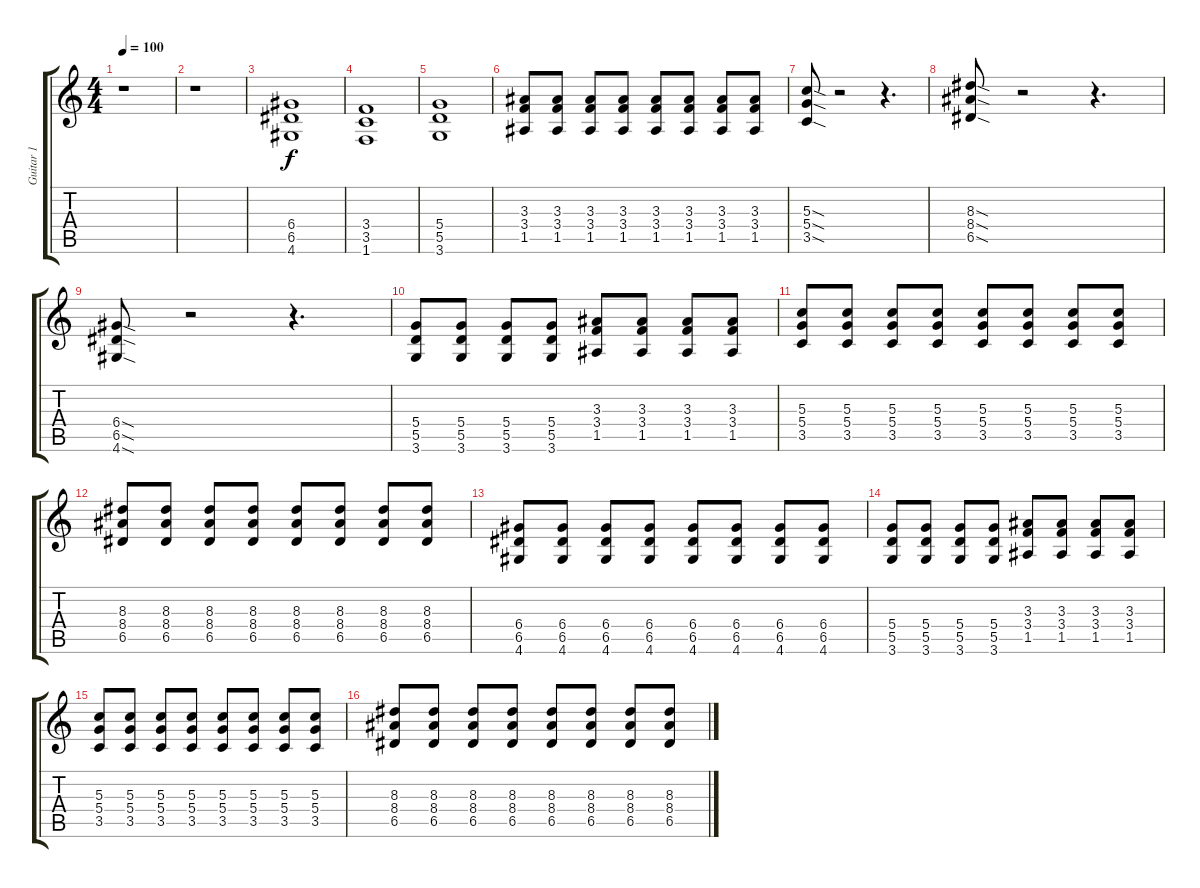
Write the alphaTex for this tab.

\track ("Guitar 1" "Guitar 1") {instrument distortionguitar}
\staff {score tabs}
\tuning (E4 B3 G3 D3 A2 E2) {hide}
\ts (4 4)
\tempo 100
\clef g2
\ks c
r.1{dy f} |
r.1 |
(6.4 6.5 4.6).1 |
(3.4 3.5 1.6).1 |
(5.4 5.5 3.6).1 |
(3.3 3.4 1.5).8 (3.3 3.4 1.5).8 (3.3 3.4 1.5).8 (3.3 3.4 1.5).8 (3.3 3.4 1.5).8 (3.3 3.4 1.5).8 (3.3 3.4 1.5).8 (3.3 3.4 1.5).8 |
(5.3{sod} 5.4{sod} 3.5{sod}).8 r.2 r.4{d} |
(8.3{sod} 8.4{sod} 6.5{sod}).8 r.2 r.4{d} |
(6.4{sod} 6.5{sod} 4.6{sod}).8 r.2 r.4{d} |
(5.4 5.5 3.6).8 (5.4 5.5 3.6).8 (5.4 5.5 3.6).8 (5.4 5.5 3.6).8 (3.3 3.4 1.5).8 (3.3 3.4 1.5).8 (3.3 3.4 1.5).8 (3.3 3.4 1.5).8 |
(5.3 5.4 3.5).8 (5.3 5.4 3.5).8 (5.3 5.4 3.5).8 (5.3 5.4 3.5).8 (5.3 5.4 3.5).8 (5.3 5.4 3.5).8 (5.3 5.4 3.5).8 (5.3 5.4 3.5).8 |
(8.3 8.4 6.5).8 (8.3 8.4 6.5).8 (8.3 8.4 6.5).8 (8.3 8.4 6.5).8 (8.3 8.4 6.5).8 (8.3 8.4 6.5).8 (8.3 8.4 6.5).8 (8.3 8.4 6.5).8 |
(6.4 6.5 4.6).8 (6.4 6.5 4.6).8 (6.4 6.5 4.6).8 (6.4 6.5 4.6).8 (6.4 6.5 4.6).8 (6.4 6.5 4.6).8 (6.4 6.5 4.6).8 (6.4 6.5 4.6).8 |
(5.4 5.5 3.6).8 (5.4 5.5 3.6).8 (5.4 5.5 3.6).8 (5.4 5.5 3.6).8 (3.3 3.4 1.5).8 (3.3 3.4 1.5).8 (3.3 3.4 1.5).8 (3.3 3.4 1.5).8 |
(5.3 5.4 3.5).8 (5.3 5.4 3.5).8 (5.3 5.4 3.5).8 (5.3 5.4 3.5).8 (5.3 5.4 3.5).8 (5.3 5.4 3.5).8 (5.3 5.4 3.5).8 (5.3 5.4 3.5).8 |
(8.3 8.4 6.5).8 (8.3 8.4 6.5).8 (8.3 8.4 6.5).8 (8.3 8.4 6.5).8 (8.3 8.4 6.5).8 (8.3 8.4 6.5).8 (8.3 8.4 6.5).8 (8.3 8.4 6.5).8
